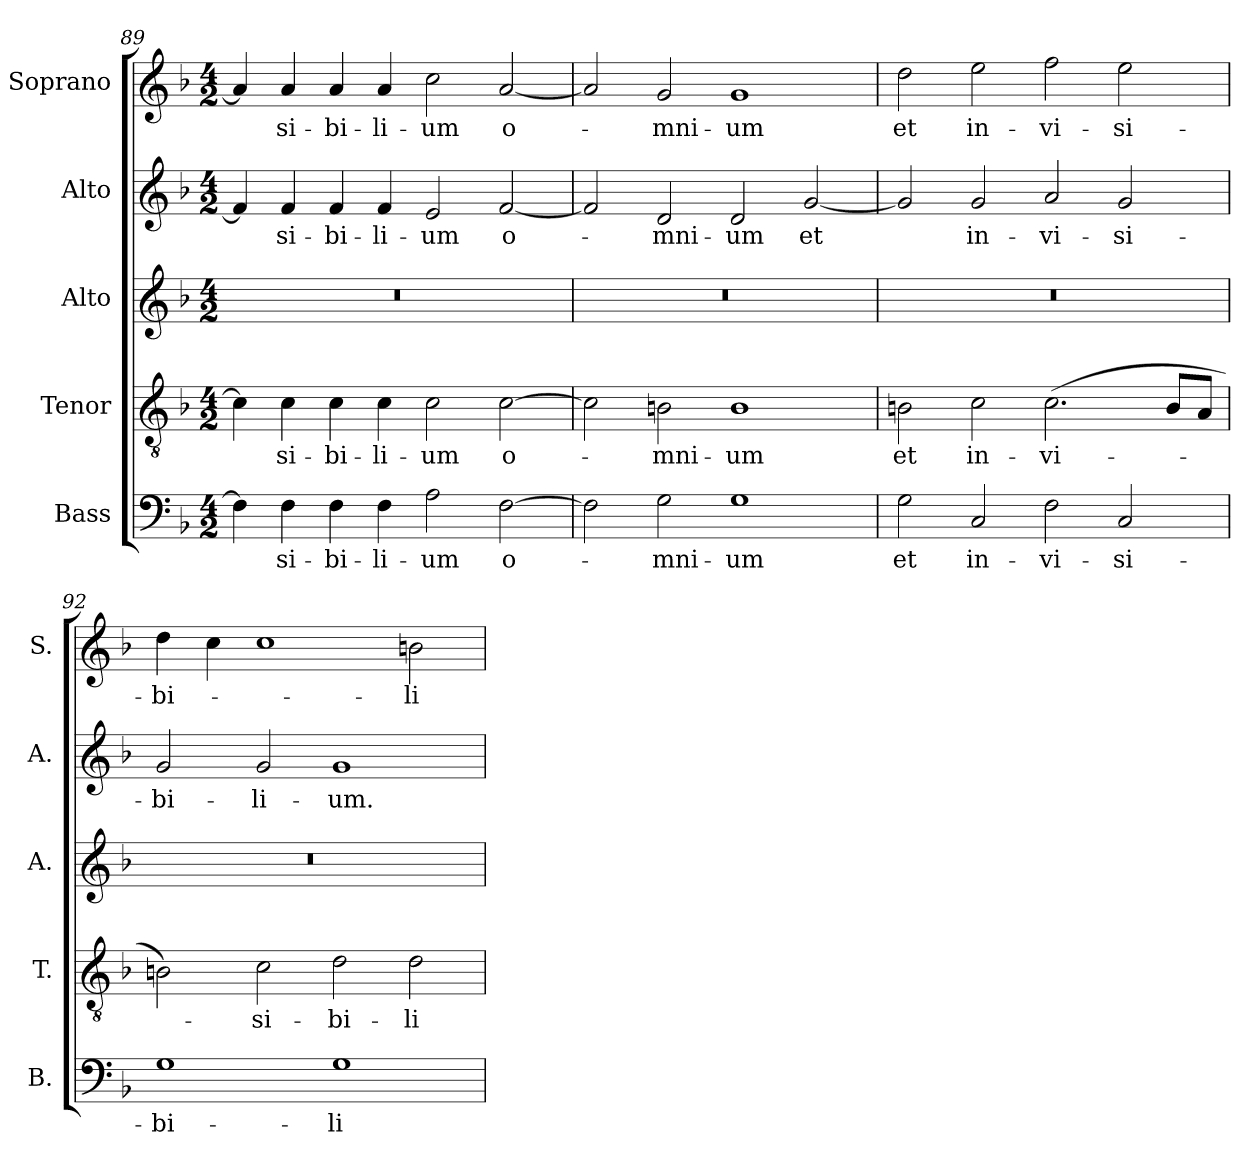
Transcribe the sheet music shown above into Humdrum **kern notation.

**kern	**text	**kern	**text	**kern	**kern	**text	**kern	**text
*part5	*part5	*part4	*part4	*part3	*part2	*part2	*part1	*part1
*staff5	*staff5	*staff4	*staff4	*staff3	*staff2	*staff2	*staff1	*staff1
*I"Bass	*	*I"Tenor	*	*I"Alto	*I"Alto	*	*I"Soprano	*
*I'B.	*	*I'T.	*	*I'A.	*I'A.	*	*I'S.	*
*clefF4	*	*clefGv2	*	*clefG2	*clefG2	*	*clefG2	*
*	*	*ITrd7c12	*	*	*	*	*	*
*k[b-]	*	*k[b-]	*	*k[b-]	*k[b-]	*	*k[b-]	*
*F:	*	*F:	*	*F:	*F:	*	*F:	*
*M4/2	*	*M4/2	*	*M4/2	*M4/2	*	*M4/2	*
=89	=89	=89	=89	=89	=89	=89	=89	=89
!	!	!	!	!LO:N:vis=1	!	!	!	!
4Fi\]	.	4Ci\]	.	0r	4fi/]	.	4ai/]	.
!	!LO:LY:b:color=#000000	!	!	!	!	!	!	!
!	!	!	!LO:LY:b:color=#000000	!	!	!	!	!
!	!	!	!	!	!	!LO:LY:b:color=#000000	!	!
!	!	!	!	!	!	!	!	!LO:LY:b:color=#000000
4Fi\	-si-	4Ci\	-si-	.	4fi/	-si-	4ai/	-si-
!	!LO:LY:b:color=#000000	!	!	!	!	!	!	!
!	!	!	!LO:LY:b:color=#000000	!	!	!	!	!
!	!	!	!	!	!	!LO:LY:b:color=#000000	!	!
!	!	!	!	!	!	!	!	!LO:LY:b:color=#000000
4Fi\	-bi-	4Ci\	-bi-	.	4fi/	-bi-	4ai/	-bi-
!	!LO:LY:b:color=#000000	!	!	!	!	!	!	!
!	!	!	!LO:LY:b:color=#000000	!	!	!	!	!
!	!	!	!	!	!	!LO:LY:b:color=#000000	!	!
!	!	!	!	!	!	!	!	!LO:LY:b:color=#000000
4Fi\	-li-	4Ci\	-li-	.	4fi/	-li-	4ai/	-li-
!	!LO:LY:b:color=#000000	!	!	!	!	!	!	!
!	!	!	!LO:LY:b:color=#000000	!	!	!	!	!
!	!	!	!	!	!	!LO:LY:b:color=#000000	!	!
!	!	!	!	!	!	!	!	!LO:LY:b:color=#000000
2Ai\	-um	2Ci\	-um	.	2ei/	-um	2cci\	-um
!	!LO:LY:b:color=#000000	!	!	!	!	!	!	!
!	!	!	!LO:LY:b:color=#000000	!	!	!	!	!
!	!	!	!	!	!	!LO:LY:b:color=#000000	!	!
!	!	!	!	!	!	!	!	!LO:LY:b:color=#000000
[2Fi\	o-	[2Ci\	o-	.	[2fi/	o-	[2ai/	o-
!!LO:PB:g=z
=90	=90	=90	=90	=90	=90	=90	=90	=90
!	!	!	!	!LO:N:vis=1	!	!	!	!
2Fi\]	.	2Ci\]	.	0r	2fi/]	.	2ai/]	.
!	!LO:LY:b:color=#000000	!	!	!	!	!	!	!
!	!	!	!LO:LY:b:color=#000000	!	!	!	!	!
!	!	!	!	!	!	!LO:LY:b:color=#000000	!	!
!	!	!	!	!	!	!	!	!LO:LY:b:color=#000000
2Gi\	-mni-	2BBni\	-mni-	.	2di/	-mni-	2gi/	-mni-
!	!LO:LY:b:color=#000000	!	!	!	!	!	!	!
!	!	!	!LO:LY:b:color=#000000	!	!	!	!	!
!	!	!	!	!	!	!LO:LY:b:color=#000000	!	!
!	!	!	!	!	!	!	!	!LO:LY:b:color=#000000
1Gi	-um	1BBi	-um	.	2di/	-um	1gi	-um
!	!	!	!	!	!	!LO:LY:b:color=#000000	!	!
.	.	.	.	.	[2gi/	et	.	.
=91	=91	=91	=91	=91	=91	=91	=91	=91
!	!LO:LY:b:color=#000000	!	!	!	!	!	!	!
!	!	!	!LO:LY:b:color=#000000	!LO:N:vis=1	!	!	!	!
!	!	!	!	!	!	!	!	!LO:LY:b:color=#000000
2Gi\	et	2BBni\	et	0r	2gi/]	.	2ddi\	et
!	!LO:LY:b:color=#000000	!	!	!	!	!	!	!
!	!	!	!LO:LY:b:color=#000000	!	!	!	!	!
!	!	!	!	!	!	!LO:LY:b:color=#000000	!	!
!	!	!	!	!	!	!	!	!LO:LY:b:color=#000000
2Ci/	in-	2Ci\	in-	.	2gi/	in-	2eei\	in-
!	!LO:LY:b:color=#000000	!	!	!	!	!	!	!
!	!	!	!LO:LY:b:color=#000000	!	!	!	!	!
!	!	!	!	!	!	!LO:LY:b:color=#000000	!	!
!	!	!	!	!	!	!	!	!LO:LY:b:color=#000000
2Fi\	-vi-	(2.Ci\	-vi-	.	2ai/	-vi-	2ffi\	-vi-
!	!LO:LY:b:color=#000000	!	!	!	!	!	!	!
!	!	!	!	!	!	!LO:LY:b:color=#000000	!	!
!	!	!	!	!	!	!	!	!LO:LY:b:color=#000000
2Ci/	-si-	.	.	.	2gi/	-si-	2eei\	-si-
.	.	8BBi/L	.	.	.	.	.	.
.	.	8AAi/J	.	.	.	.	.	.
=92	=92	=92	=92	=92	=92	=92	=92	=92
!	!LO:LY:b:color=#000000	!	!	!LO:N:vis=1	!	!	!	!
!	!	!	!	!	!	!LO:LY:b:color=#000000	!	!
!	!	!	!	!	!	!	!	!LO:LY:b:color=#000000
1Gi	-bi-	2BBni\)	.	0r	2gi/	-bi-	4ddi\	-bi-
.	.	.	.	.	.	.	4cci\	.
!	!	!	!LO:LY:b:color=#000000	!	!	!	!	!
!	!	!	!	!	!	!LO:LY:b:color=#000000	!	!
.	.	2Ci\	-si-	.	2gi/	-li-	1cci	.
!	!LO:LY:b:color=#000000	!	!	!	!	!	!	!
!	!	!	!LO:LY:b:color=#000000	!	!	!	!	!
!	!	!	!	!	!	!LO:LY:b:color=#000000	!	!
1Gi	-li-	2Di\	-bi-	.	1gi	-um.	.	.
!	!	!	!LO:LY:b:color=#000000	!	!	!	!	!
!	!	!	!	!	!	!	!	!LO:LY:b:color=#000000
.	.	2Di\	-li-	.	.	.	2bni\	-li-
=	=	=	=	=	=	=	=	=
*-	*-	*-	*-	*-	*-	*-	*-	*-
